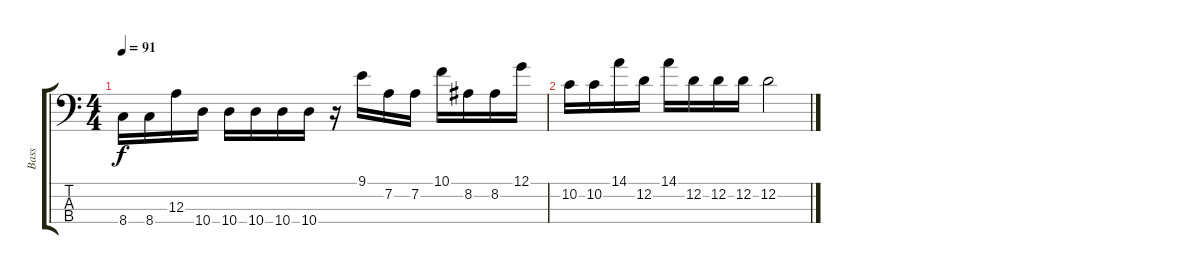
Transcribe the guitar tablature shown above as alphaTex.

\track ("Bass" "Bass") {instrument electricbassfinger}
\staff {score tabs}
\tuning (G2 D2 A1 E1) {hide}
\ts (4 4)
\tempo 91
\clef f4
\ks c
8.4.16{dy f} 8.4.16 12.3.16 10.4.16 10.4.16 10.4.16 10.4.16 10.4.16 r.16 9.1.16 7.2.16 7.2.16 10.1.16 8.2.16 8.2.16 12.1.16 |
10.2.16 10.2.16 14.1.16 12.2.16 14.1.16 12.2.16 12.2.16 12.2.16 12.2.2
